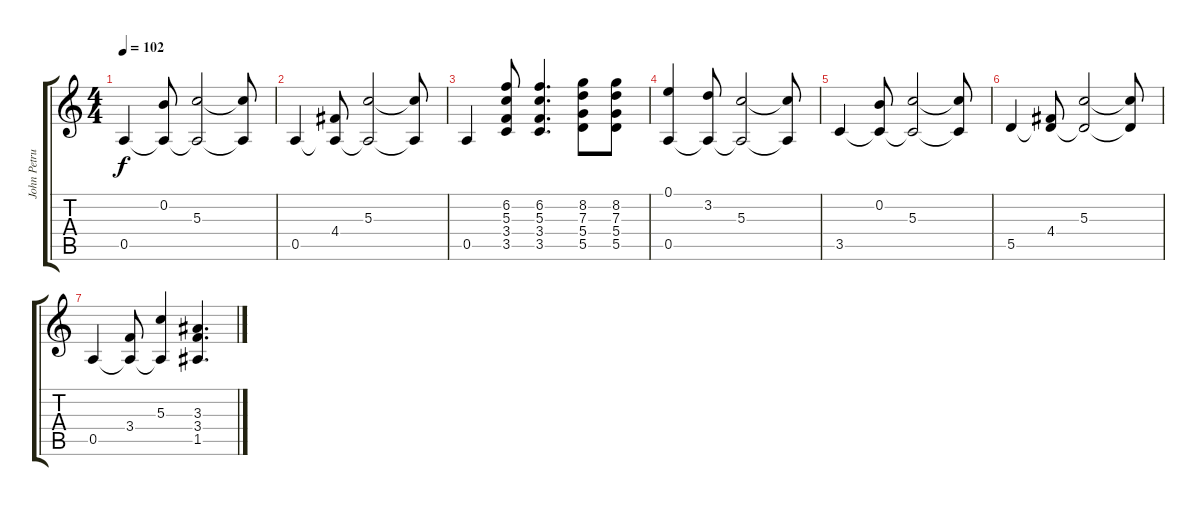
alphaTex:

\track ("John Petrucci Acoustic Guitar" "John Petru") {instrument acousticguitarsteel}
\staff {score tabs}
\tuning (E4 B3 G3 D3 A2 E2) {hide}
\ts (4 4)
\tempo 102
\clef g2
\ks c
0.5.4{dy f} (0.2 0.5{t}).8 (5.3 0.5{t}).2 (5.3{t} 0.5{t}).8 |
0.5.4 (4.4 0.5{t}).8 (5.3 0.5{t}).2 (5.3{t} 0.5{t}).8 |
0.5.4 (6.2 5.3 3.4 3.5).8 (6.2 5.3 3.4 3.5).4{d} (8.2 7.3 5.4 5.5).8 (8.2 7.3 5.4 5.5).8 |
(0.1 0.5).4 (3.2 0.5{t}).8 (5.3 0.5{t}).2 (5.3{t} 0.5{t}).8 |
3.5.4 (0.2 3.5{t}).8 (5.3 3.5{t}).2 (5.3{t} 3.5{t}).8 |
5.5.4 (4.4 5.5{t}).8 (5.3 5.5{t}).2 (5.3{t} 5.5{t}).8 |
0.5.4 (3.4 0.5{t}).8 (5.3 0.5{t}).4 (3.3 3.4 1.5).4{d}
